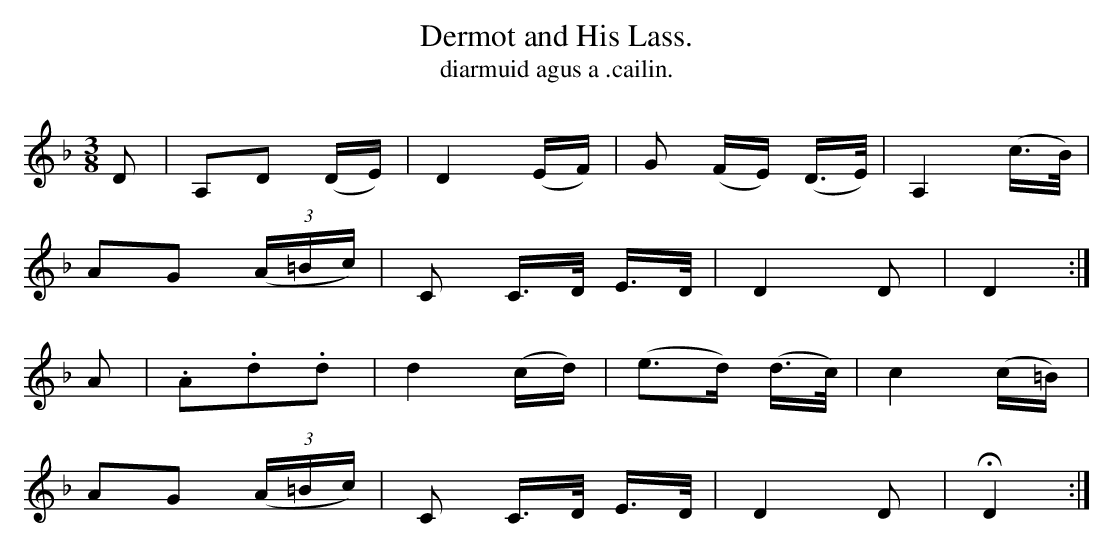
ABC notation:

X:1
T: Dermot and His Lass.
T: diarmuid agus a .cailin.
M: 3/8
L: 1/16
K: Dm
D2|">"A,2">"D2 (DE)|">"D4 (EF)|G2 (FE) (D>E)|A,4 (c>B)|
A2G2 ((3A=Bc)|C2 C>D E>D|D4 D2|D4:|
A2|.A2.d2.d2|d4 (cd)|(e2>d2) (d>c)|c4 (c=B)|
A2G2 ((3A=Bc)|C2 C>D E>D|D4 D2|HD4:|
